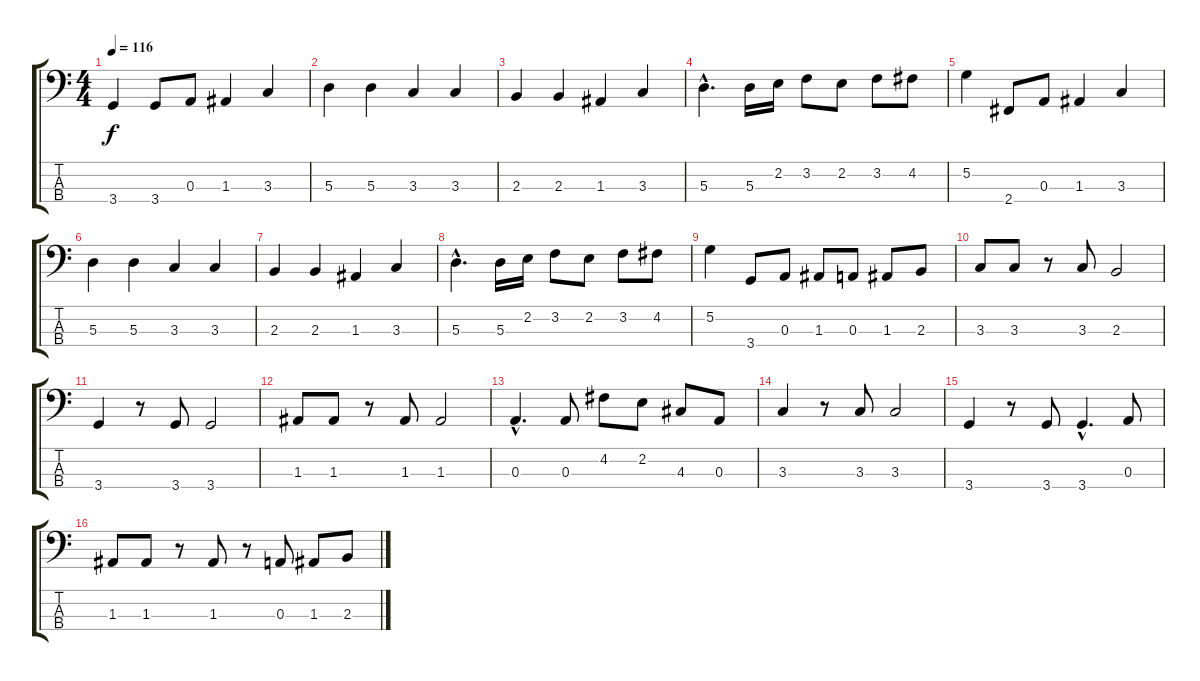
\track "" {instrument electricbasspick}
\staff {score tabs}
\tuning (G2 D2 A1 E1) {hide}
\ts (4 4)
\tempo 116
\clef f4
\ks c
3.4.4{dy f} 3.4.8 0.3.8 1.3.4 3.3.4 |
5.3.4 5.3.4 3.3.4 3.3.4 |
2.3.4 2.3.4 1.3.4 3.3.4 |
5.3{hac}.4{d} 5.3.16 2.2.16 3.2.8 2.2.8 3.2.8 4.2.8 |
5.2.4 2.4.8 0.3.8 1.3.4 3.3.4 |
5.3.4 5.3.4 3.3.4 3.3.4 |
2.3.4 2.3.4 1.3.4 3.3.4 |
5.3{hac}.4{d} 5.3.16 2.2.16 3.2.8 2.2.8 3.2.8 4.2.8 |
5.2.4 3.4.8 0.3.8 1.3.8 0.3.8 1.3.8 2.3.8 |
3.3.8 3.3.8 r.8 3.3.8 2.3.2 |
3.4.4 r.8 3.4.8 3.4.2 |
1.3.8 1.3.8 r.8 1.3.8 1.3.2 |
0.3{hac}.4{d} 0.3.8 4.2.8 2.2.8 4.3.8 0.3.8 |
3.3.4 r.8 3.3.8 3.3.2 |
3.4.4 r.8 3.4.8 3.4{hac}.4{d} 0.3.8 |
1.3.8 1.3.8 r.8 1.3.8 r.8 0.3.8 1.3.8 2.3.8
